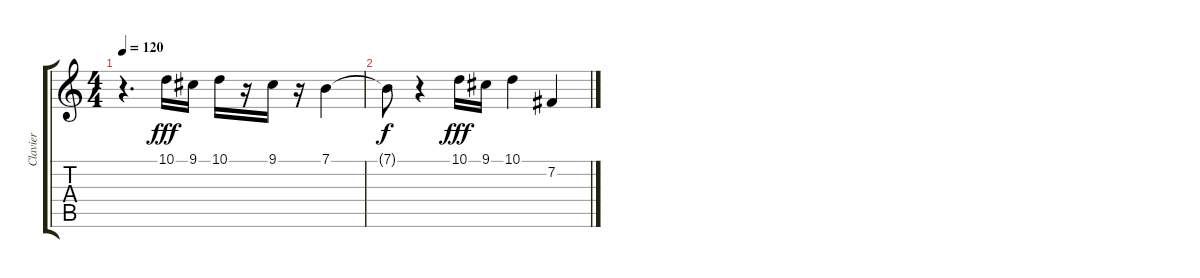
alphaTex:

\track ("Clavier" "Clavier") {instrument trombone}
\staff {score tabs}
\tuning (E4 B3 G3 D3 A2 E2) {hide}
\ts (4 4)
\tempo 120
\clef g2
\ks c
r.4{d dy fff} 10.1.16 9.1.16 10.1.16 r.16 9.1.16 r.16 7.1.4 |
7.1{t}.8{dy f} r.4 10.1.16{dy fff} 9.1.16 10.1.4 7.2.4
